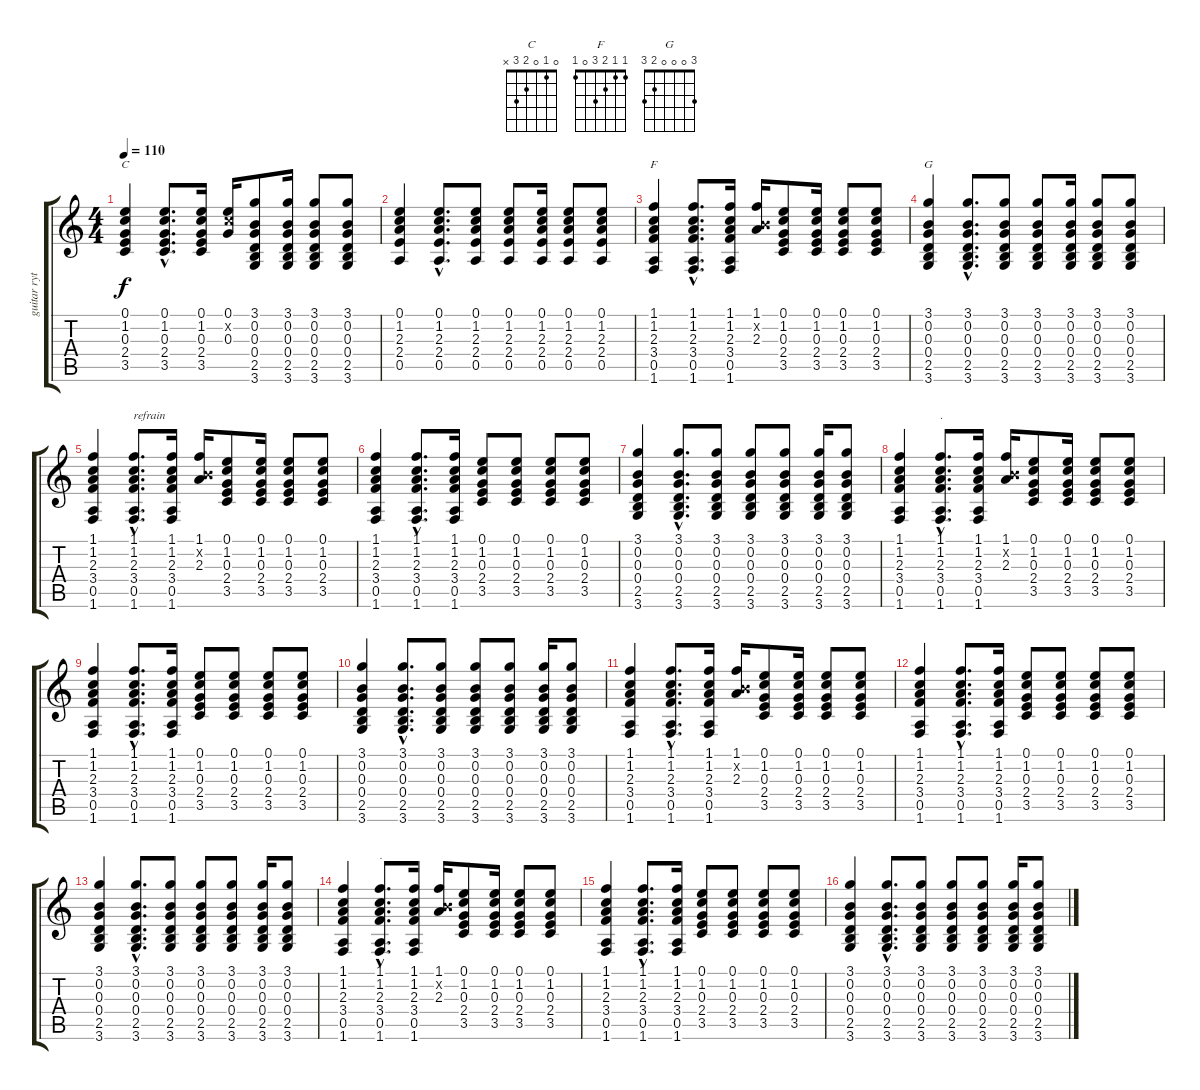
\track ("guitar rythm" "guitar ryt") {instrument acousticguitarsteel}
\staff {score tabs}
\tuning (E4 B3 G3 D3 A2 E2) {hide}
\chord ("C" 0 1 0 2 3 x)
\chord ("F" 1 1 2 3 0 1)
\chord ("G" 3 0 0 0 2 3)
\ts (4 4)
\tempo 110
\clef g2
\ks c
(0.1 1.2 0.3 2.4 3.5).4{ch "C" dy f} (0.1{hac} 1.2{hac} 0.3{hac} 2.4{hac} 3.5{hac}).8{d} (0.1 1.2 0.3 2.4 3.5).16 (0.1 1.2{x} 0.3).16 (3.1 0.2 0.3 0.4 2.5 3.6).8 (3.1 0.2 0.3 0.4 2.5 3.6).16 (3.1 0.2 0.3 0.4 2.5 3.6).8 (3.1 0.2 0.3 0.4 2.5 3.6).8 |
(0.1 1.2 2.3 2.4 0.5).4 (0.1{hac} 1.2{hac} 2.3{hac} 2.4{hac} 0.5{hac}).8{d} (0.1 1.2 2.3 2.4 0.5).8 (0.1 1.2 2.3 2.4 0.5).8 (0.1 1.2 2.3 2.4 0.5).16 (0.1 1.2 2.3 2.4 0.5).8 (0.1 1.2 2.3 2.4 0.5).8 |
(1.1 1.2 2.3 3.4 0.5 1.6).4{ch "F"} (1.1{hac} 1.2{hac} 2.3{hac} 3.4{hac} 0.5{hac} 1.6{hac}).8{d} (1.1 1.2 2.3 3.4 0.5 1.6).16 (1.1 0.2{x} 2.3).16 (0.1 1.2 0.3 2.4 3.5).8 (0.1 1.2 0.3 2.4 3.5).16 (0.1 1.2 0.3 2.4 3.5).8 (0.1 1.2 0.3 2.4 3.5).8 |
(3.1 0.2 0.3 0.4 2.5 3.6).4{ch "G"} (3.1{hac} 0.2{hac} 0.3{hac} 0.4{hac} 2.5{hac} 3.6{hac}).8{d} (3.1 0.2 0.3 0.4 2.5 3.6).8 (3.1 0.2 0.3 0.4 2.5 3.6).8 (3.1 0.2 0.3 0.4 2.5 3.6).16 (3.1 0.2 0.3 0.4 2.5 3.6).8 (3.1 0.2 0.3 0.4 2.5 3.6).8 |
(1.1 1.2 2.3 3.4 0.5 1.6).4 (1.1{hac} 1.2{hac} 2.3{hac} 3.4{hac} 0.5{hac} 1.6{hac}).8{d txt "refrain"} (1.1 1.2 2.3 3.4 0.5 1.6).16 (1.1 0.2{x} 2.3).16 (0.1 1.2 0.3 2.4 3.5).8 (0.1 1.2 0.3 2.4 3.5).16 (0.1 1.2 0.3 2.4 3.5).8 (0.1 1.2 0.3 2.4 3.5).8 |
(1.1 1.2 2.3 3.4 0.5 1.6).4 (1.1{hac} 1.2{hac} 2.3{hac} 3.4{hac} 0.5{hac} 1.6{hac}).8{d} (1.1 1.2 2.3 3.4 0.5 1.6).16 (0.1 1.2 0.3 2.4 3.5).8 (0.1 1.2 0.3 2.4 3.5).8 (0.1 1.2 0.3 2.4 3.5).8 (0.1 1.2 0.3 2.4 3.5).8 |
(3.1 0.2 0.3 0.4 2.5 3.6).4 (3.1{hac} 0.2{hac} 0.3{hac} 0.4{hac} 2.5{hac} 3.6{hac}).8{d} (3.1 0.2 0.3 0.4 2.5 3.6).8 (3.1 0.2 0.3 0.4 2.5 3.6).8 (3.1 0.2 0.3 0.4 2.5 3.6).8 (3.1 0.2 0.3 0.4 2.5 3.6).16 (3.1 0.2 0.3 0.4 2.5 3.6).8 |
(1.1 1.2 2.3 3.4 0.5 1.6).4 (1.1{hac} 1.2{hac} 2.3{hac} 3.4{hac} 0.5{hac} 1.6{hac}).8{d txt "."} (1.1 1.2 2.3 3.4 0.5 1.6).16 (1.1 0.2{x} 2.3).16 (0.1 1.2 0.3 2.4 3.5).8 (0.1 1.2 0.3 2.4 3.5).16 (0.1 1.2 0.3 2.4 3.5).8 (0.1 1.2 0.3 2.4 3.5).8 |
(1.1 1.2 2.3 3.4 0.5 1.6).4 (1.1{hac} 1.2{hac} 2.3{hac} 3.4{hac} 0.5{hac} 1.6{hac}).8{d} (1.1 1.2 2.3 3.4 0.5 1.6).16 (0.1 1.2 0.3 2.4 3.5).8 (0.1 1.2 0.3 2.4 3.5).8 (0.1 1.2 0.3 2.4 3.5).8 (0.1 1.2 0.3 2.4 3.5).8 |
(3.1 0.2 0.3 0.4 2.5 3.6).4 (3.1{hac} 0.2{hac} 0.3{hac} 0.4{hac} 2.5{hac} 3.6{hac}).8{d} (3.1 0.2 0.3 0.4 2.5 3.6).8 (3.1 0.2 0.3 0.4 2.5 3.6).8 (3.1 0.2 0.3 0.4 2.5 3.6).8 (3.1 0.2 0.3 0.4 2.5 3.6).16 (3.1 0.2 0.3 0.4 2.5 3.6).8 |
(1.1 1.2 2.3 3.4 0.5 1.6).4 (1.1{hac} 1.2{hac} 2.3{hac} 3.4{hac} 0.5{hac} 1.6{hac}).8{d} (1.1 1.2 2.3 3.4 0.5 1.6).16 (1.1 0.2{x} 2.3).16 (0.1 1.2 0.3 2.4 3.5).8 (0.1 1.2 0.3 2.4 3.5).16 (0.1 1.2 0.3 2.4 3.5).8 (0.1 1.2 0.3 2.4 3.5).8 |
(1.1 1.2 2.3 3.4 0.5 1.6).4 (1.1{hac} 1.2{hac} 2.3{hac} 3.4{hac} 0.5{hac} 1.6{hac}).8{d} (1.1 1.2 2.3 3.4 0.5 1.6).16 (0.1 1.2 0.3 2.4 3.5).8 (0.1 1.2 0.3 2.4 3.5).8 (0.1 1.2 0.3 2.4 3.5).8 (0.1 1.2 0.3 2.4 3.5).8 |
(3.1 0.2 0.3 0.4 2.5 3.6).4 (3.1{hac} 0.2{hac} 0.3{hac} 0.4{hac} 2.5{hac} 3.6{hac}).8{d} (3.1 0.2 0.3 0.4 2.5 3.6).8 (3.1 0.2 0.3 0.4 2.5 3.6).8 (3.1 0.2 0.3 0.4 2.5 3.6).8 (3.1 0.2 0.3 0.4 2.5 3.6).16 (3.1 0.2 0.3 0.4 2.5 3.6).8 |
(1.1 1.2 2.3 3.4 0.5 1.6).4 (1.1{hac} 1.2{hac} 2.3{hac} 3.4{hac} 0.5{hac} 1.6{hac}).8{d txt "."} (1.1 1.2 2.3 3.4 0.5 1.6).16 (1.1 0.2{x} 2.3).16 (0.1 1.2 0.3 2.4 3.5).8 (0.1 1.2 0.3 2.4 3.5).16 (0.1 1.2 0.3 2.4 3.5).8 (0.1 1.2 0.3 2.4 3.5).8 |
(1.1 1.2 2.3 3.4 0.5 1.6).4 (1.1{hac} 1.2{hac} 2.3{hac} 3.4{hac} 0.5{hac} 1.6{hac}).8{d} (1.1 1.2 2.3 3.4 0.5 1.6).16 (0.1 1.2 0.3 2.4 3.5).8 (0.1 1.2 0.3 2.4 3.5).8 (0.1 1.2 0.3 2.4 3.5).8 (0.1 1.2 0.3 2.4 3.5).8 |
(3.1 0.2 0.3 0.4 2.5 3.6).4 (3.1{hac} 0.2{hac} 0.3{hac} 0.4{hac} 2.5{hac} 3.6{hac}).8{d} (3.1 0.2 0.3 0.4 2.5 3.6).8 (3.1 0.2 0.3 0.4 2.5 3.6).8 (3.1 0.2 0.3 0.4 2.5 3.6).8 (3.1 0.2 0.3 0.4 2.5 3.6).16 (3.1 0.2 0.3 0.4 2.5 3.6).8
